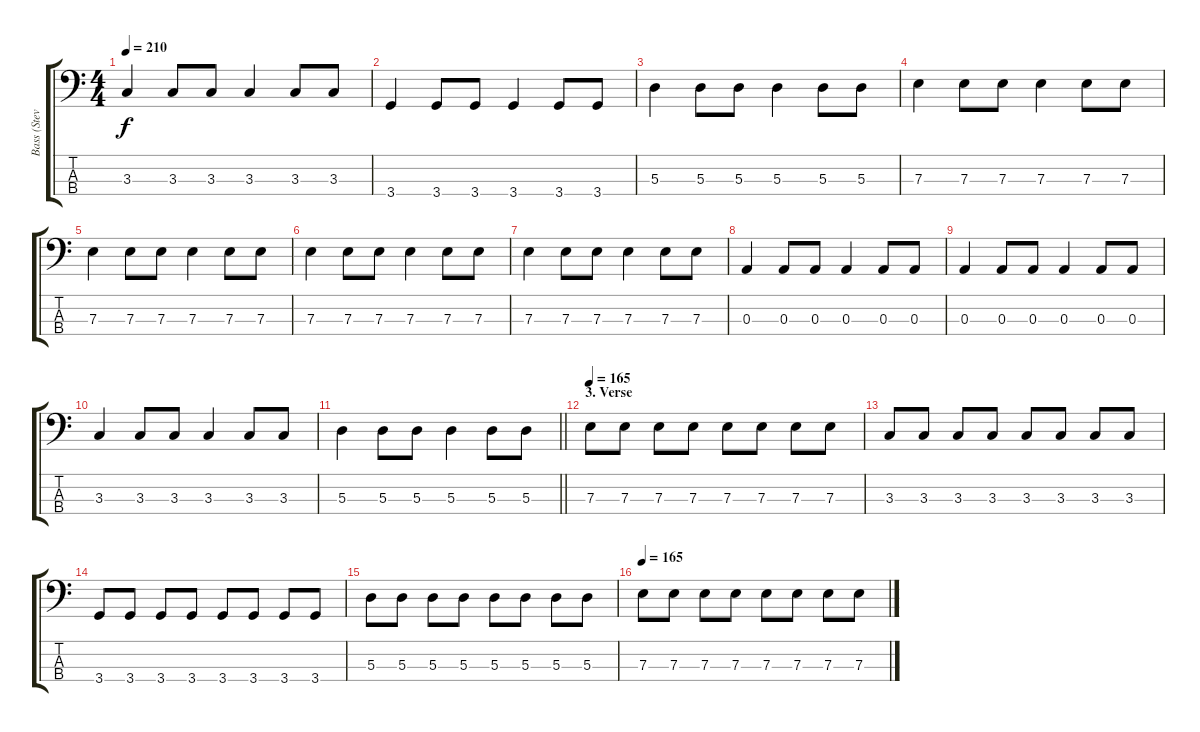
\track ("Bass (Steve Harris)" "Bass (Stev") {instrument electricbassfinger}
\staff {score tabs}
\tuning (G2 D2 A1 E1) {hide}
\ts (4 4)
\tempo 210
\clef f4
\ks c
3.3.4{dy f} 3.3.8 3.3.8 3.3.4 3.3.8 3.3.8 |
3.4.4 3.4.8 3.4.8 3.4.4 3.4.8 3.4.8 |
5.3.4 5.3.8 5.3.8 5.3.4 5.3.8 5.3.8 |
7.3.4 7.3.8 7.3.8 7.3.4 7.3.8 7.3.8 |
7.3.4 7.3.8 7.3.8 7.3.4 7.3.8 7.3.8 |
7.3.4 7.3.8 7.3.8 7.3.4 7.3.8 7.3.8 |
7.3.4 7.3.8 7.3.8 7.3.4 7.3.8 7.3.8 |
0.3.4 0.3.8 0.3.8 0.3.4 0.3.8 0.3.8 |
0.3.4 0.3.8 0.3.8 0.3.4 0.3.8 0.3.8 |
3.3.4 3.3.8 3.3.8 3.3.4 3.3.8 3.3.8 |
\barLineRight lightlight
5.3.4 5.3.8 5.3.8 5.3.4 5.3.8 5.3.8 |
\section ("" "3. Verse")
\tempo 165
7.3.8 7.3.8 7.3.8 7.3.8 7.3.8 7.3.8 7.3.8 7.3.8 |
3.3.8 3.3.8 3.3.8 3.3.8 3.3.8 3.3.8 3.3.8 3.3.8 |
3.4.8 3.4.8 3.4.8 3.4.8 3.4.8 3.4.8 3.4.8 3.4.8 |
5.3.8 5.3.8 5.3.8 5.3.8 5.3.8 5.3.8 5.3.8 5.3.8 |
\tempo 165
7.3.8 7.3.8 7.3.8 7.3.8 7.3.8 7.3.8 7.3.8 7.3.8
